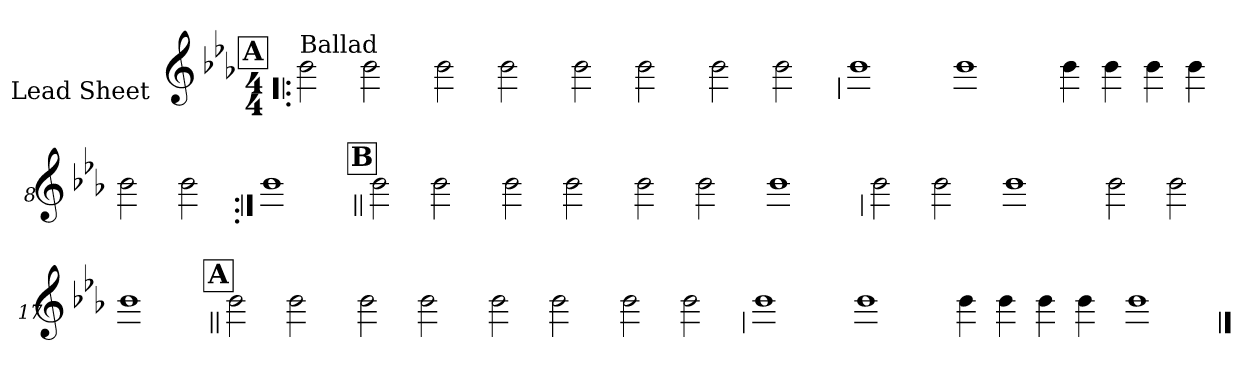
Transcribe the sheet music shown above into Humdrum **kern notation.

**kern
*part1
*staff1
*I"Lead Sheet
*stria0
*clefG2
*k[b-e-a-]
*E-:
*M4/4
!!LO:REH:place=s1:a:t=A
=1!|:
!LO:TX:a:t=Ballad
2b-
2b-
=2-
2b-
2b-
=3-
2b-
2b-
=4-
2b-
2b-
!!LO:LB:g=z
=5
1b-
=6-
1b-
=7-
4b-
4b-
4b-
4b-
=8-
2b-
2b-
!!LO:LB:g=z
=9:|!
1b-
!!LO:LB:g=z
!!LO:REH:place=s1:a:t=B
=10||
2b-
2b-
=11-
2b-
2b-
=12-
2b-
2b-
=13-
1b-
!!LO:LB:g=z
=14
2b-
2b-
=15-
1b-
=16-
2b-
2b-
=17-
1b-
!!LO:LB:g=z
!!LO:REH:place=s1:a:t=A
=18||
2b-
2b-
=19-
2b-
2b-
=20-
2b-
2b-
=21-
2b-
2b-
!!LO:LB:g=z
=22
1b-
=23-
1b-
=24-
4b-
4b-
4b-
4b-
=25-
1b-
==
*-
